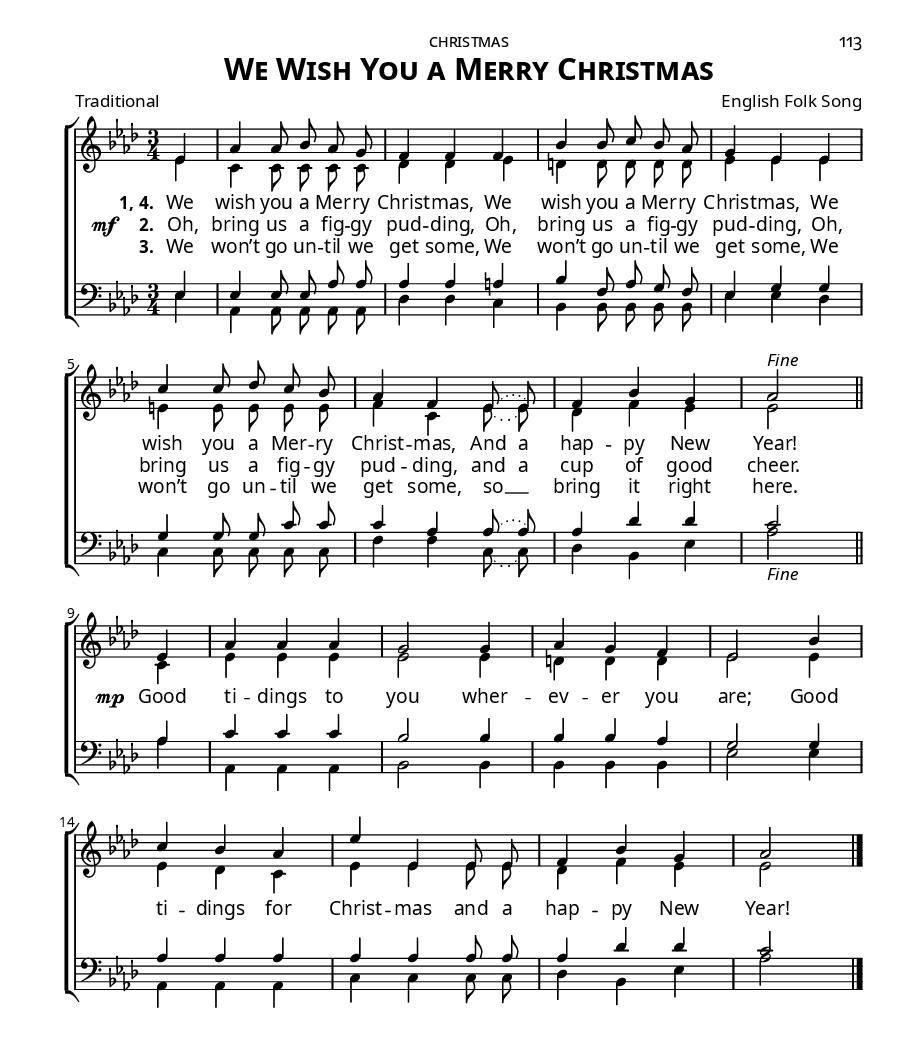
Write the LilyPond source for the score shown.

\version "2.14.2"
\include "util.ly"
\header {
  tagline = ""

    title = \markup{\override #'(font-name . "Garamond Premier Pro Semibold"){ \abs-fontsize #15 \smallCapsOldStyle"We Wish You a Merry Christmas"}}
    poet = \markup\oldStyleNum"Traditional"
    composer = \markup\oldStyleNum"English Folk Song"
  }
\paper {
  print-all-headers = ##f
  paper-height = 9\in
  paper-width = 6\in
  indent = 0\in
  %system-system-spacing = #'((basic-distance . 10) (padding . 0))
  %system-system-spacing =
  %  #'((basic-distance . 0)
  %     (minimum-distance . 0)
  %     (padding . -0.35)
  %     (stretchability . 100))
  ragged-last-bottom = ##t
  ragged-bottom = ##f
  two-sided = ##t
  inner-margin = 0.5\in
  outer-margin = 0.25\in
  top-margin = 0.25\in
  bottom-margin = 0.25\in
  first-page-number = #113
  print-first-page-number = ##t
  headerLine = \markup{\override #'(font-name . "Garamond Premier Pro") \smallCapsOldStyle"christmas"}
  oddHeaderMarkup = \markup\fill-line{
     \override #'(font-name . "Garamond Premier Pro")\abs-fontsize #8.5
     \combine 
        \fill-line{"" \on-the-fly #print-page-number-check-first
        \oldStylePageNum""
        }
        \fill-line{\headerLine}
  }
  evenHeaderMarkup = \markup {
     \override #'(font-name . "Garamond Premier Pro")\abs-fontsize #8.5
     \combine
        \on-the-fly #print-page-number-check-first
        \oldStylePageNum""
        \fill-line{\headerLine}
  }
}
#(set-global-staff-size 15) \paper{ #(define fonts (make-pango-font-tree "GoudyOlSt BT" "Garamond Premier Pro" "Garamond Premier Pro" (/ 15 20))) }
global = {
  \key aes \major
  \time 3/4
  \autoBeamOff
  \override DynamicLineSpanner #'staff-padding = #0.0
  \override DynamicLineSpanner #'Y-extent = #'(-0.5 . 0.5)
}

sopMusic = \relative c' {
  \partial 4 ees4 |
  aes4 aes8\noBeam bes aes\noBeam g |
  f4 f f |
  bes bes8\noBeam c bes\noBeam aes |
  g4 ees ees |
  
  c' c8\noBeam des c\noBeam bes |
  \slurDotted aes4 f ees8\noBeam( ees) |
  f4 bes g |
  \partial 2 aes2^\markup\italic"Fine" \bar "||" \break
  \partial 4 ees4 |
  aes aes aes |
  
  g2 g4 |
  aes g f |
  ees2 bes'4 |
  c bes aes |
  ees' ees, ees8\noBeam ees |
  f4 bes g |
  \partial 2 aes2 \bar "|."
}
sopWords = \lyricmode {
  
}

altoMusic = \relative c' {
  ees4 |
  c c8\noBeam c c\noBeam c |
  des4 des ees |
  d d8\noBeam d d\noBeam d |
  ees4 ees ees |
  
  e e8\noBeam e e\noBeam e |
  \slurDotted f4 c ees8\noBeam( ees) |
  des4 f ees |
  ees2 \bar "||"
  c4 |
  ees4 ees ees |
  
  ees2 ees4 |
  d4 d d |
  ees2 ees4 |
  ees des c |
  ees ees ees8\noBeam ees |
  des4 f ees |
  \partial 2 ees2 \bar "|."
}
altoWords = \lyricmode {
  \dropLyricsV
  \set stanza = #"1, 4. "
  \set ignoreMelismata = ##t
  We wish you a Mer -- ry Christ -- mas,
  We wish you a Mer -- ry Christ -- mas,
  We wish you a Mer -- ry Christ -- mas,
  And a hap -- py New Year!
}
altoWordsII = {
  \dropLyricsV
  \set stanza = \markup{\dynamic"mf   " "2. "}
  \lyricmode {
  %\markup\italic
    \set ignoreMelismata = ##t
    Oh, bring us a fig -- gy pud -- ding,
    Oh, bring us a fig -- gy pud -- ding,
    Oh, bring us a fig -- gy pud -- ding,
    and a cup of good cheer.
  }
  \set stanza = \markup\dynamic"mp "
  \lyricmode{
    Good ti -- dings to you wher -- ev -- er you are;
    Good ti -- dings for Christ -- mas and a hap -- py New Year!
  }
}
altoWordsIII = \lyricmode {
  \dropLyricsV
  \set stanza = #"3. "
  \set ignoreMelismata = ##t
  We won’t go un -- til we get some,
  We won’t go un -- til we get some,
  We won’t go un -- til we get some,
  so __ _ bring it right here.
}
altoWordsIV = \lyricmode {
  \set stanza = #"4. "
}
altoWordsV = \lyricmode {
  \set stanza = #"5. "
}
altoWordsVI = \lyricmode {
  \set stanza = #"6. "
}
tenorMusic = \relative c {
  ees4 |
  ees4 ees8\noBeam ees aes\noBeam aes |
  aes4 aes a |
  bes f8\noBeam aes g\noBeam f |
  ees4 g g |
  
  g g8\noBeam g c\noBeam c |
  \slurDotted c4 aes aes8\noBeam( aes) |
  aes4 des des |
  c2_\markup\italic"Fine" \bar "||"
  aes4 |
  c c c |
  
  bes2 bes4 |
  bes bes aes |
  g2 g4 |
  aes aes aes |
  aes aes aes8\noBeam aes |
  aes4 des des |
  \partial 2 c2 \bar "|."
}
tenorWords = \lyricmode {

}

bassMusic = \relative c {
  ees4 |
  aes, aes8\noBeam aes aes\noBeam aes |
  des4 des c |
  bes bes8\noBeam bes bes\noBeam bes |
  ees4 ees des |
  
  c c8\noBeam c c\noBeam c |
  \slurDotted f4 f c8\noBeam( c) |
  des4 bes ees |
  aes2 \bar "||"
  aes4 |
  aes, aes aes |
  
  bes2 bes4 |
  bes bes bes |
  ees2 ees4 |
  aes, aes aes |
  c c c8\noBeam c |
  des4 bes ees |
  \partial 2 aes2 \bar "|."
}
bassWords = \lyricmode {

}

pianoRH = \relative c' {
  
}
pianoLH = \relative c' {
  
}

\score {
  <<
   \new ChoirStaff <<
%    \new Lyrics = sopranos \with { \override VerticalAxisGroup #'nonstaff-relatedstaff-spacing = #'((basic-distance . 1)) }
    \new Staff = women <<
      \new Voice = "sopranos" { \voiceOne << \global \sopMusic >> }
      \new Voice = "altos" { \voiceTwo << \global \altoMusic >> }
    >>
    \new Lyrics \with { alignAboveContext = #"women" \override VerticalAxisGroup #'nonstaff-relatedstaff-spacing = #'((basic-distance . 1))} \lyricsto "sopranos" \sopWords
    \new Lyrics = "altosVI"  \with { alignBelowContext = #"women" } \lyricsto "sopranos" \altoWordsVI
    \new Lyrics = "altosV"  \with { alignBelowContext = #"women" } \lyricsto "sopranos" \altoWordsV
    \new Lyrics = "altosIV"  \with { alignBelowContext = #"women" } \lyricsto "sopranos" \altoWordsIV
    \new Lyrics = "altosIII"  \with { alignBelowContext = #"women" } \lyricsto "sopranos" \altoWordsIII
    \new Lyrics = "altosII"  \with { alignBelowContext = #"women" } \lyricsto "sopranos" \altoWordsII
    \new Lyrics = "altos"  \with { alignBelowContext = #"women" \override VerticalAxisGroup #'nonstaff-relatedstaff-spacing = #'((basic-distance . 1))} \lyricsto "sopranos" \altoWords
   \new Staff = men <<
      \clef bass
      \new Voice = "tenors" { \voiceOne << \global \tenorMusic >> }
      \new Voice = "basses" { \voiceTwo << \global \bassMusic >> }
    >>
    \new Lyrics \with { alignAboveContext = #"men" \override VerticalAxisGroup #'nonstaff-relatedstaff-spacing = #'((basic-distance . 1)) } \lyricsto "tenors" \tenorWords
    \new Lyrics \with { alignBelowContext = #"men" \override VerticalAxisGroup #'nonstaff-relatedstaff-spacing = #'((basic-distance . 1)) } \lyricsto "basses" \bassWords
  >>
%    \new PianoStaff << \new Staff { \new Voice { \pianoRH } } \new Staff { \clef "bass" \pianoLH } >>
  >>
  \layout {
    \context {
      \Score
      %\override SpacingSpanner #'base-shortest-duration = #(ly:make-moment 1 8)
      %\override SpacingSpanner #'common-shortest-duration = #(ly:make-moment 1 4)
    }
    \context {
      % Remove all empty staves
      % \Staff \RemoveEmptyStaves \override VerticalAxisGroup #'remove-first = ##t
    }
    \context {
      \Lyrics
      \override LyricText #'X-offset = #center-on-word
    }
  }
  
  \midi {
    \tempo 4 = 90
    \set Staff.midiInstrument = "flute"
  
    \context {
      \Voice
      \remove "Dynamic_performer"
    }
  }
}
